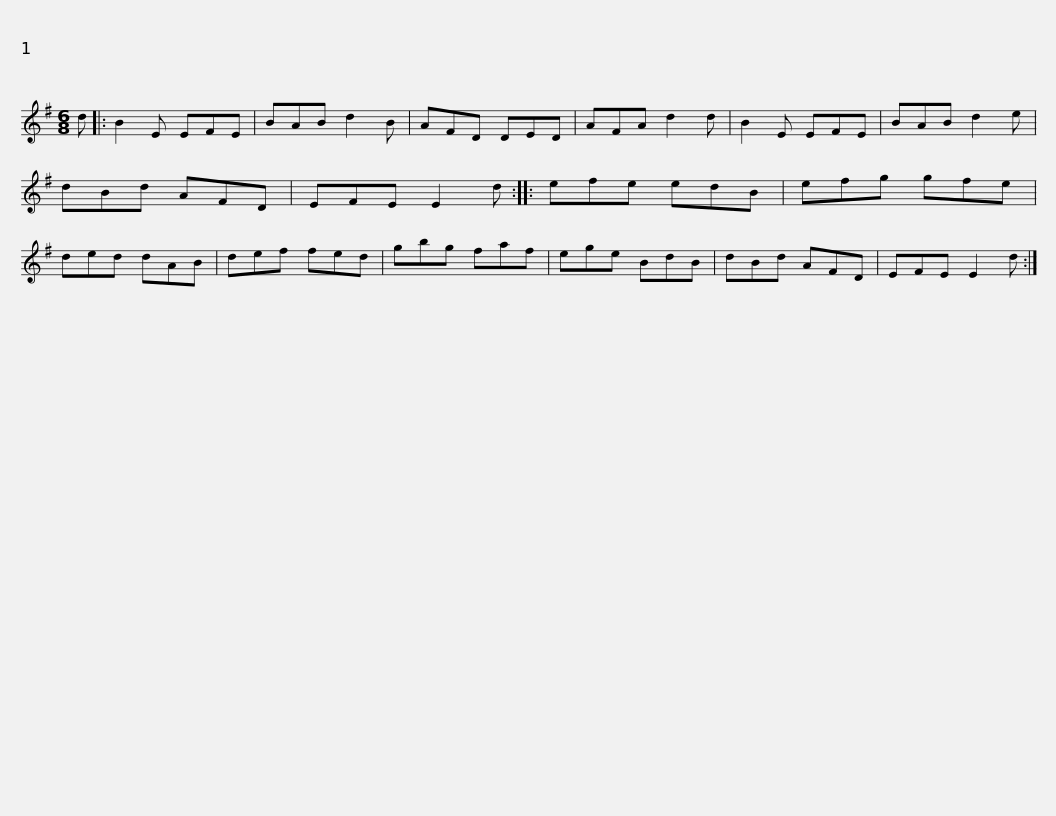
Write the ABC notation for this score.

X:1
L:1/8
M:6/8
I:linebreak $
K:Emin
V:1 treble
V:1
 d |: B2 E EFE | BAB d2 B | AFD DED | AFA d2 d | %5
 B2 E EFE | BAB d2 e | dBd AFD |$ EFE E2 d :: efe edB | %10
 efg gfe | ded dAB | def fed | gbg faf | ege BdB |$ %15
 dBd AFD | EFE E2 d :| %17
